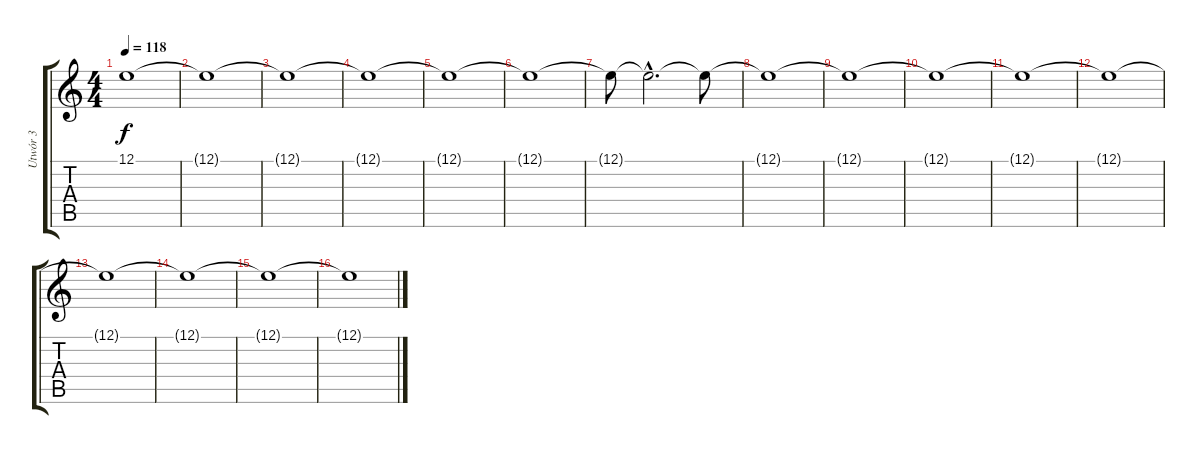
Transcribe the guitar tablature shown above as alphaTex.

\track ("Utwór 3" "Utwór 3") {instrument pad8sweep}
\staff {score tabs}
\tuning (E4 B3 G3 D3 A2 E2) {hide}
\ts (4 4)
\tempo 118
\clef g2
\ks c
12.1{t}.1{dy f} |
12.1{t}.1 |
12.1{t}.1 |
12.1{t}.1 |
12.1{t}.1 |
12.1{t}.1 |
12.1{t}.8 12.1{hac t}.2{d} 12.1{t}.8 |
12.1{t}.1 |
12.1{t}.1 |
12.1{t}.1 |
12.1{t}.1 |
12.1{t}.1 |
12.1{t}.1 |
12.1{t}.1 |
12.1{t}.1 |
12.1{t}.1
